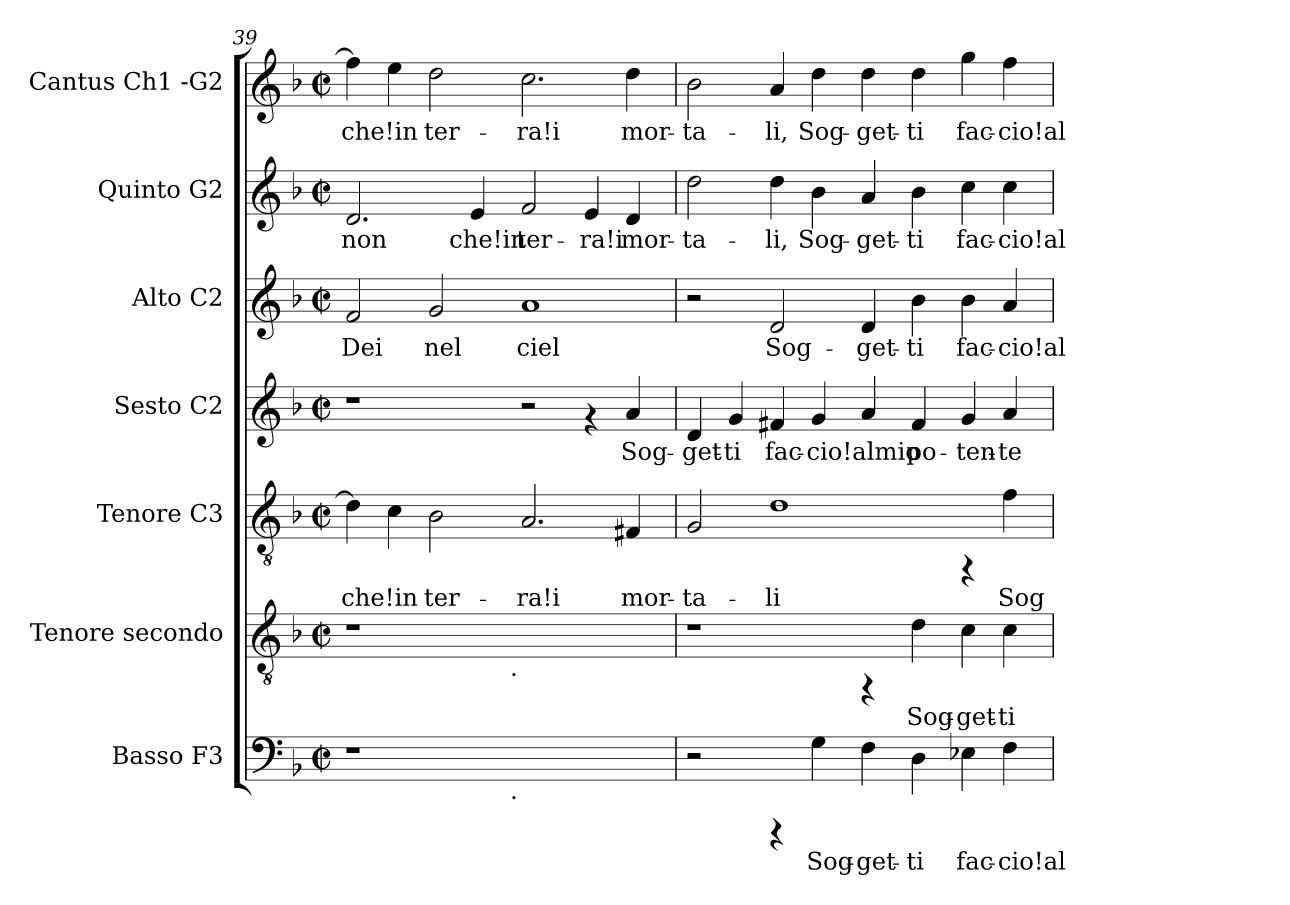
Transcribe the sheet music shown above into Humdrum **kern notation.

**kern	**text	**kern	**text	**kern	**text	**kern	**text	**kern	**text	**kern	**text	**kern	**text
*part7	*part7	*part6	*part6	*part5	*part5	*part4	*part4	*part3	*part3	*part2	*part2	*part1	*part1
*staff7	*staff7	*staff6	*staff6	*staff5	*staff5	*staff4	*staff4	*staff3	*staff3	*staff2	*staff2	*staff1	*staff1
*I"Basso  F3	*	*I"Tenore  secondo	*	*I"Tenore  C3	*	*I"Sesto  C2	*	*I"Alto  C2	*	*I"Quinto  G2	*	*I"Cantus  Ch1 -G2	*
*I'B	*	*I'T2	*	*I'T	*	*	*	*I'A	*	*	*	*I'C	*
*clefF4	*	*clefGv2	*	*clefGv2	*	*clefG2	*	*clefG2	*	*clefG2	*	*clefG2	*
*k[b-]	*	*k[b-]	*	*k[b-]	*	*k[b-]	*	*k[b-]	*	*k[b-]	*	*k[b-]	*
*F:	*	*F:	*	*F:	*	*F:	*	*F:	*	*F:	*	*F:	*
*M2/2	*	*M2/2	*	*M2/2	*	*M2/2	*	*M2/2	*	*M2/2	*	*M2/2	*
*met(c|)	*	*met(c|)	*	*met(c|)	*	*met(c|)	*	*met(c|)	*	*met(c|)	*	*met(c|)	*
=39	=39	=39	=39	=39	=39	=39	=39	=39	=39	=39	=39	=39	=39
!	!	!	!	!	!LO:LY:b:cj	!	!	!	!LO:LY:b:cj	!	!LO:LY:b:cj	!	!LO:LY:b:cj
*^	*	*^	*	*	*	*	*	*	*	*	*	*	*
1r	2ryy	.	1r	2ryy	.	4d\]	che!in	1r	.	2f/	Dei	2.d/	non	4ff\]	che!in
!	!	!	!	!	!	!	!LO:LY:b:cj	!	!	!	!	!	!	!	!LO:LY:b:cj
.	.	.	.	.	.	4c\	.	.	.	.	.	.	.	4ee\	.
!	!	!	!	!	!	!	!LO:LY:b:cj	!	!	!	!LO:LY:b:cj	!	!	!	!LO:LY:b:cj
.	4...ryy	.	.	4...ryy	.	2B-\	ter-	.	.	2g/	nel	.	.	2dd\	ter-
!	!	!	!	!	!	!	!	!	!	!	!	!	!LO:LY:b:cj	!	!
.	.	.	.	.	.	.	.	.	.	.	.	4e/	che!in	.	.
!	!	!	!	!LO:TX:b:t=.	!	!	!	!	!	!	!	!	!	!	!
!	!LO:TX:b:t=.	!	!	!	!	!	!	!	!	!	!	!	!	!	!
.	1ryy	.	.	1ryy	.	.	.	.	.	.	.	.	.	.	.
!	!	!	!	!	!	!	!LO:LY:b:cj	!	!	!	!LO:LY:b:cj	!	!LO:LY:b:cj	!	!LO:LY:b:cj
1ryy	.	.	1ryy	.	.	2.A/	-ra!i	2r	.	1a	ciel	2f/	ter-	2.cc\	-ra!i
!	!	!	!	!	!	!	!	!	!	!	!	!	!LO:LY:b:cj	!	!
.	.	.	.	.	.	.	.	4rf	.	.	.	4e/	-ra!i	.	.
!	!	!	!	!	!	!	!LO:LY:b:cj	!	!LO:LY:b:cj	!	!	!	!LO:LY:b:cj	!	!LO:LY:b:cj
.	.	.	.	.	.	4F#X/	mor-	4a/	Sog-	.	.	4d/	mor-	4dd\	mor-
.	32ryy	.	.	32ryy	.	.	.	.	.	.	.	.	.	.	.
=40	=40	=40	=40	=40	=40	=40	=40	=40	=40	=40	=40	=40	=40	=40	=40
!	!	!	!	!	!	!	!LO:LY:b:cj	!	!LO:LY:b:cj	!	!	!	!LO:LY:b:cj	!	!LO:LY:b:cj
*v	*v	*	*	*	*	*	*	*	*	*	*	*	*	*	*
*	*	*v	*v	*	*	*	*	*	*	*	*	*	*	*
2r	.	1r	.	2G/	-ta-	4d/	-get-	2r	.	2dd\	-ta-	2b-\	-ta-
!	!	!	!	!	!	!	!LO:LY:b:cj	!	!	!	!	!	!
.	.	.	.	.	.	4g/	-ti	.	.	.	.	.	.
!	!	!	!	!	!LO:LY:b:cj	!	!LO:LY:b:cj	!	!LO:LY:b:cj	!	!LO:LY:b:cj	!	!LO:LY:b:cj
4rCCC	.	.	.	1d	-li	4f#X/	fac-	2d/	Sog-	4dd\	-li,	4a/	-li,
!	!LO:LY:b:cj	!	!	!	!	!	!LO:LY:b:cj	!	!	!	!LO:LY:b:cj	!	!LO:LY:b:cj
4G\	-Sog-	.	.	.	.	4g/	-cio!almio	.	.	4b-\	Sog-	4dd\	Sog-
!	!LO:LY:b:cj	!	!	!	!	!	!LO:LY:b:cj	!	!LO:LY:b:cj	!	!LO:LY:b:cj	!	!LO:LY:b:cj
4F\	-get-	4rFF	.	.	.	4a/	.	4d/	-get-	4a/	-get-	4dd\	-get-
!	!LO:LY:b:cj	!	!LO:LY:b:cj	!	!	!	!LO:LY:b:cj	!	!LO:LY:b:cj	!	!LO:LY:b:cj	!	!LO:LY:b:cj
4D\	-ti	4d\	Sog-	.	.	4f#/	po-	4b-\	-ti	4b-\	-ti	4dd\	-ti
!	!LO:LY:b:cj	!	!LO:LY:b:cj	!	!	!	!LO:LY:b:cj	!	!LO:LY:b:cj	!	!LO:LY:b:cj	!	!LO:LY:b:cj
4E-X\	fac-	4c\	-get-	4rFF	.	4g/	-ten-	4b-\	fac-	4cc\	fac-	4gg\	fac-
!	!LO:LY:b:cj	!	!LO:LY:b:cj	!	!LO:LY:b:cj	!	!LO:LY:b:cj	!	!LO:LY:b:cj	!	!LO:LY:b:cj	!	!LO:LY:b:cj
4F\	-cio!al	4c\	-ti	4f\	Sog-	4a/	-te	4a/	-cio!al	4cc\	-cio!al	4ff\	-cio!al
=	=	=	=	=	=	=	=	=	=	=	=	=	=
*-	*-	*-	*-	*-	*-	*-	*-	*-	*-	*-	*-	*-	*-
